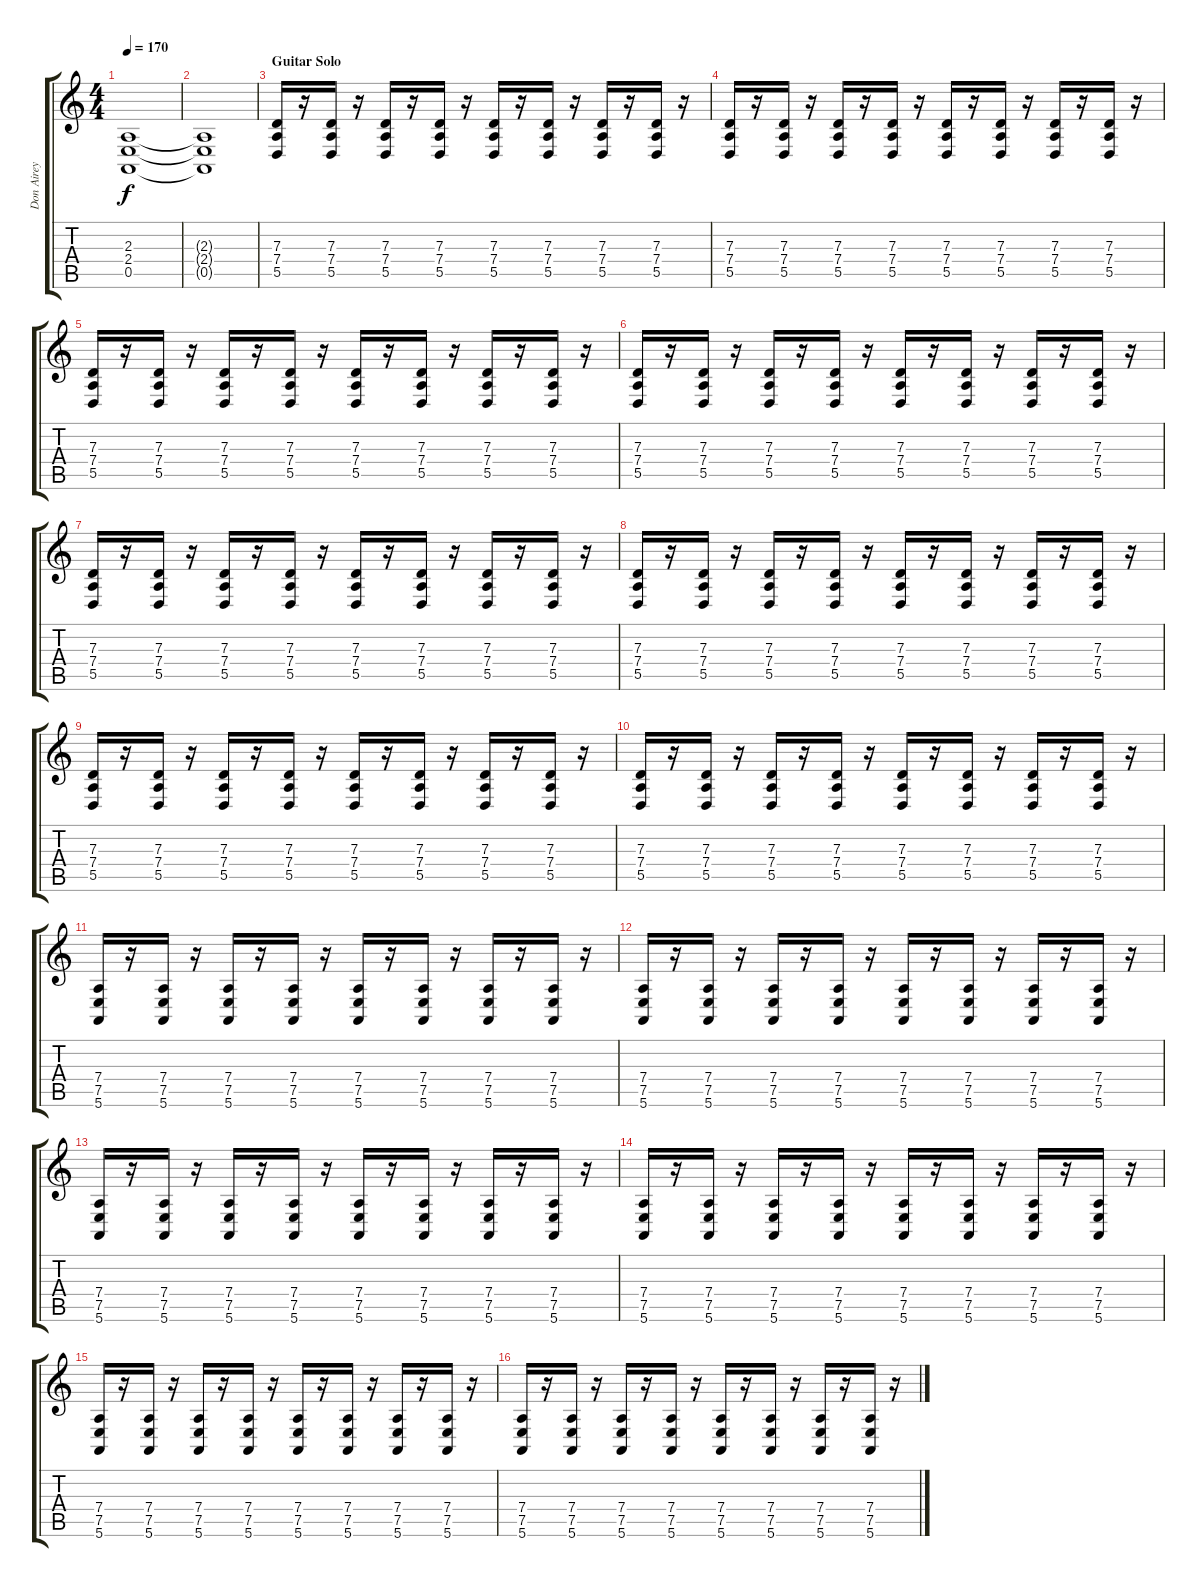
\track ("Don Airey - Left Hand" "Don Airey ") {instrument drawbarorgan}
\staff {score tabs}
\tuning (E4 B3 G3 D3 A2 E2) {hide}
\ts (4 4)
\tempo 170
\clef g2
\ks c
(2.3{t} 2.4{t} 0.5{t}).1{dy f} |
(2.3{t} 2.4{t} 0.5{t}).1 |
\section ("" "Guitar Solo")
(7.3 7.4 5.5).16 r.16 (7.3 7.4 5.5).16 r.16 (7.3 7.4 5.5).16 r.16 (7.3 7.4 5.5).16 r.16 (7.3 7.4 5.5).16 r.16 (7.3 7.4 5.5).16 r.16 (7.3 7.4 5.5).16 r.16 (7.3 7.4 5.5).16 r.16 |
(7.3 7.4 5.5).16 r.16 (7.3 7.4 5.5).16 r.16 (7.3 7.4 5.5).16 r.16 (7.3 7.4 5.5).16 r.16 (7.3 7.4 5.5).16 r.16 (7.3 7.4 5.5).16 r.16 (7.3 7.4 5.5).16 r.16 (7.3 7.4 5.5).16 r.16 |
(7.3 7.4 5.5).16 r.16 (7.3 7.4 5.5).16 r.16 (7.3 7.4 5.5).16 r.16 (7.3 7.4 5.5).16 r.16 (7.3 7.4 5.5).16 r.16 (7.3 7.4 5.5).16 r.16 (7.3 7.4 5.5).16 r.16 (7.3 7.4 5.5).16 r.16 |
(7.3 7.4 5.5).16 r.16 (7.3 7.4 5.5).16 r.16 (7.3 7.4 5.5).16 r.16 (7.3 7.4 5.5).16 r.16 (7.3 7.4 5.5).16 r.16 (7.3 7.4 5.5).16 r.16 (7.3 7.4 5.5).16 r.16 (7.3 7.4 5.5).16 r.16 |
(7.3 7.4 5.5).16 r.16 (7.3 7.4 5.5).16 r.16 (7.3 7.4 5.5).16 r.16 (7.3 7.4 5.5).16 r.16 (7.3 7.4 5.5).16 r.16 (7.3 7.4 5.5).16 r.16 (7.3 7.4 5.5).16 r.16 (7.3 7.4 5.5).16 r.16 |
(7.3 7.4 5.5).16 r.16 (7.3 7.4 5.5).16 r.16 (7.3 7.4 5.5).16 r.16 (7.3 7.4 5.5).16 r.16 (7.3 7.4 5.5).16 r.16 (7.3 7.4 5.5).16 r.16 (7.3 7.4 5.5).16 r.16 (7.3 7.4 5.5).16 r.16 |
(7.3 7.4 5.5).16 r.16 (7.3 7.4 5.5).16 r.16 (7.3 7.4 5.5).16 r.16 (7.3 7.4 5.5).16 r.16 (7.3 7.4 5.5).16 r.16 (7.3 7.4 5.5).16 r.16 (7.3 7.4 5.5).16 r.16 (7.3 7.4 5.5).16 r.16 |
(7.3 7.4 5.5).16 r.16 (7.3 7.4 5.5).16 r.16 (7.3 7.4 5.5).16 r.16 (7.3 7.4 5.5).16 r.16 (7.3 7.4 5.5).16 r.16 (7.3 7.4 5.5).16 r.16 (7.3 7.4 5.5).16 r.16 (7.3 7.4 5.5).16 r.16 |
(7.4 7.5 5.6).16 r.16 (7.4 7.5 5.6).16 r.16 (7.4 7.5 5.6).16 r.16 (7.4 7.5 5.6).16 r.16 (7.4 7.5 5.6).16 r.16 (7.4 7.5 5.6).16 r.16 (7.4 7.5 5.6).16 r.16 (7.4 7.5 5.6).16 r.16 |
(7.4 7.5 5.6).16 r.16 (7.4 7.5 5.6).16 r.16 (7.4 7.5 5.6).16 r.16 (7.4 7.5 5.6).16 r.16 (7.4 7.5 5.6).16 r.16 (7.4 7.5 5.6).16 r.16 (7.4 7.5 5.6).16 r.16 (7.4 7.5 5.6).16 r.16 |
(7.4 7.5 5.6).16 r.16 (7.4 7.5 5.6).16 r.16 (7.4 7.5 5.6).16 r.16 (7.4 7.5 5.6).16 r.16 (7.4 7.5 5.6).16 r.16 (7.4 7.5 5.6).16 r.16 (7.4 7.5 5.6).16 r.16 (7.4 7.5 5.6).16 r.16 |
(7.4 7.5 5.6).16 r.16 (7.4 7.5 5.6).16 r.16 (7.4 7.5 5.6).16 r.16 (7.4 7.5 5.6).16 r.16 (7.4 7.5 5.6).16 r.16 (7.4 7.5 5.6).16 r.16 (7.4 7.5 5.6).16 r.16 (7.4 7.5 5.6).16 r.16 |
(7.4 7.5 5.6).16 r.16 (7.4 7.5 5.6).16 r.16 (7.4 7.5 5.6).16 r.16 (7.4 7.5 5.6).16 r.16 (7.4 7.5 5.6).16 r.16 (7.4 7.5 5.6).16 r.16 (7.4 7.5 5.6).16 r.16 (7.4 7.5 5.6).16 r.16 |
(7.4 7.5 5.6).16 r.16 (7.4 7.5 5.6).16 r.16 (7.4 7.5 5.6).16 r.16 (7.4 7.5 5.6).16 r.16 (7.4 7.5 5.6).16 r.16 (7.4 7.5 5.6).16 r.16 (7.4 7.5 5.6).16 r.16 (7.4 7.5 5.6).16 r.16
